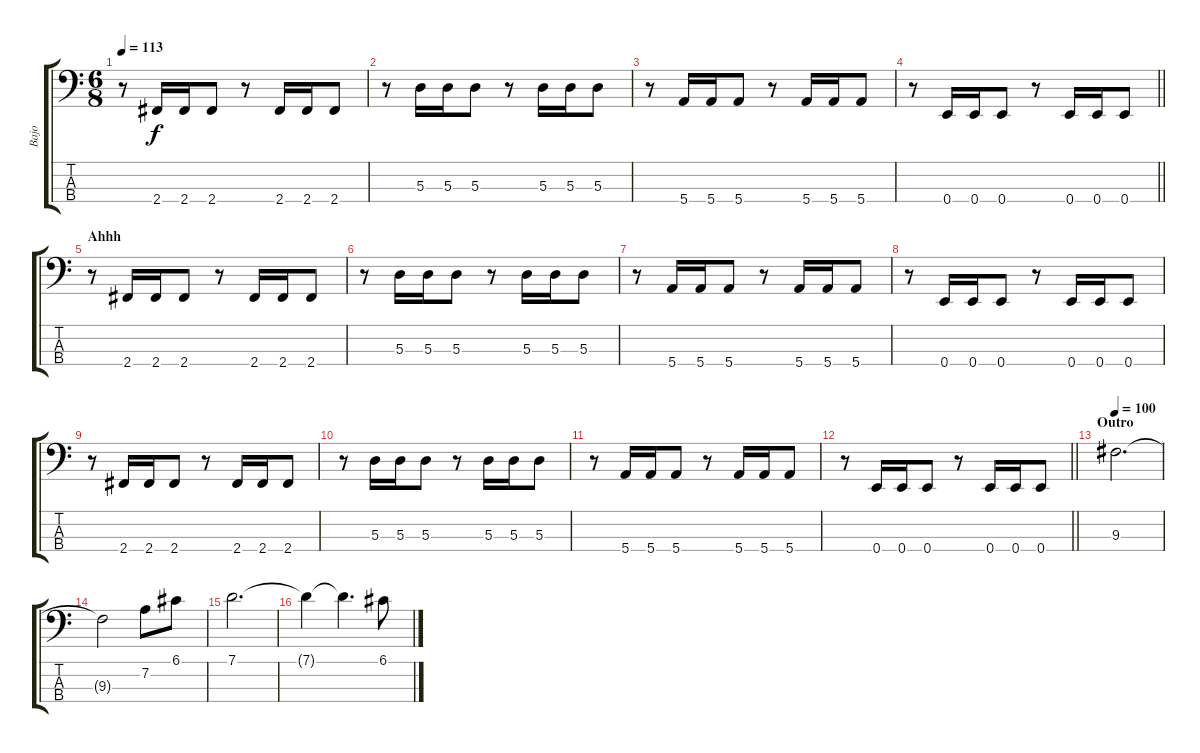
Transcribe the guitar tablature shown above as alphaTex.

\track ("Bajo" "Bajo") {instrument electricbassfinger}
\staff {score tabs}
\tuning (G2 D2 A1 E1) {hide}
\ts (6 8)
\tempo 113
\clef f4
\ks c
r.8{dy f} 2.4.16 2.4.16 2.4.8 r.8 2.4.16 2.4.16 2.4.8 |
r.8 5.3.16 5.3.16 5.3.8 r.8 5.3.16 5.3.16 5.3.8 |
r.8 5.4.16 5.4.16 5.4.8 r.8 5.4.16 5.4.16 5.4.8 |
\barLineRight lightlight
r.8 0.4.16 0.4.16 0.4.8 r.8 0.4.16 0.4.16 0.4.8 |
\section ("" "Ahhh")
r.8 2.4.16 2.4.16 2.4.8 r.8 2.4.16 2.4.16 2.4.8 |
r.8 5.3.16 5.3.16 5.3.8 r.8 5.3.16 5.3.16 5.3.8 |
r.8 5.4.16 5.4.16 5.4.8 r.8 5.4.16 5.4.16 5.4.8 |
r.8 0.4.16 0.4.16 0.4.8 r.8 0.4.16 0.4.16 0.4.8 |
r.8 2.4.16 2.4.16 2.4.8 r.8 2.4.16 2.4.16 2.4.8 |
r.8 5.3.16 5.3.16 5.3.8 r.8 5.3.16 5.3.16 5.3.8 |
r.8 5.4.16 5.4.16 5.4.8 r.8 5.4.16 5.4.16 5.4.8 |
\barLineRight lightlight
r.8 0.4.16 0.4.16 0.4.8 r.8 0.4.16 0.4.16 0.4.8 |
\section ("" "Outro")
\tempo 100
9.3.2{d} |
9.3{t}.2 7.2.8 6.1.8 |
7.1.2{d} |
7.1{t}.4 7.1{t}.4{d} 6.1.8
